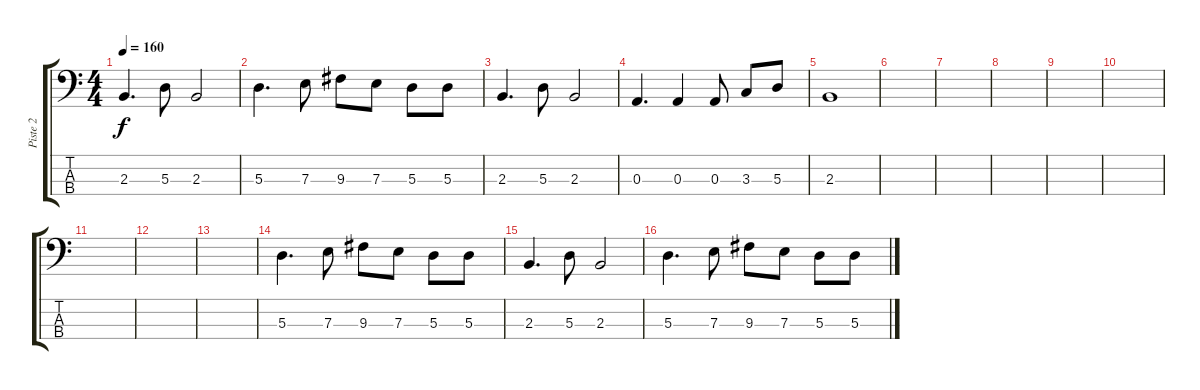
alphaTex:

\track ("Piste 2" "Piste 2") {instrument electricbasspick}
\staff {score tabs}
\tuning (G2 D2 A1 E1) {hide}
\ts (4 4)
\tempo 160
\clef f4
\ks c
2.3.4{d dy f} 5.3.8 2.3.2 |
5.3.4{d} 7.3.8 9.3.8 7.3.8 5.3.8 5.3.8 |
2.3.4{d} 5.3.8 2.3.2 |
0.3.4{d} 0.3.4 0.3.8 3.3.8 5.3.8 |
2.3.1 |
|
|
|
|
|
|
|
|
5.3.4{d} 7.3.8 9.3.8 7.3.8 5.3.8 5.3.8 |
2.3.4{d} 5.3.8 2.3.2 |
5.3.4{d} 7.3.8 9.3.8 7.3.8 5.3.8 5.3.8
